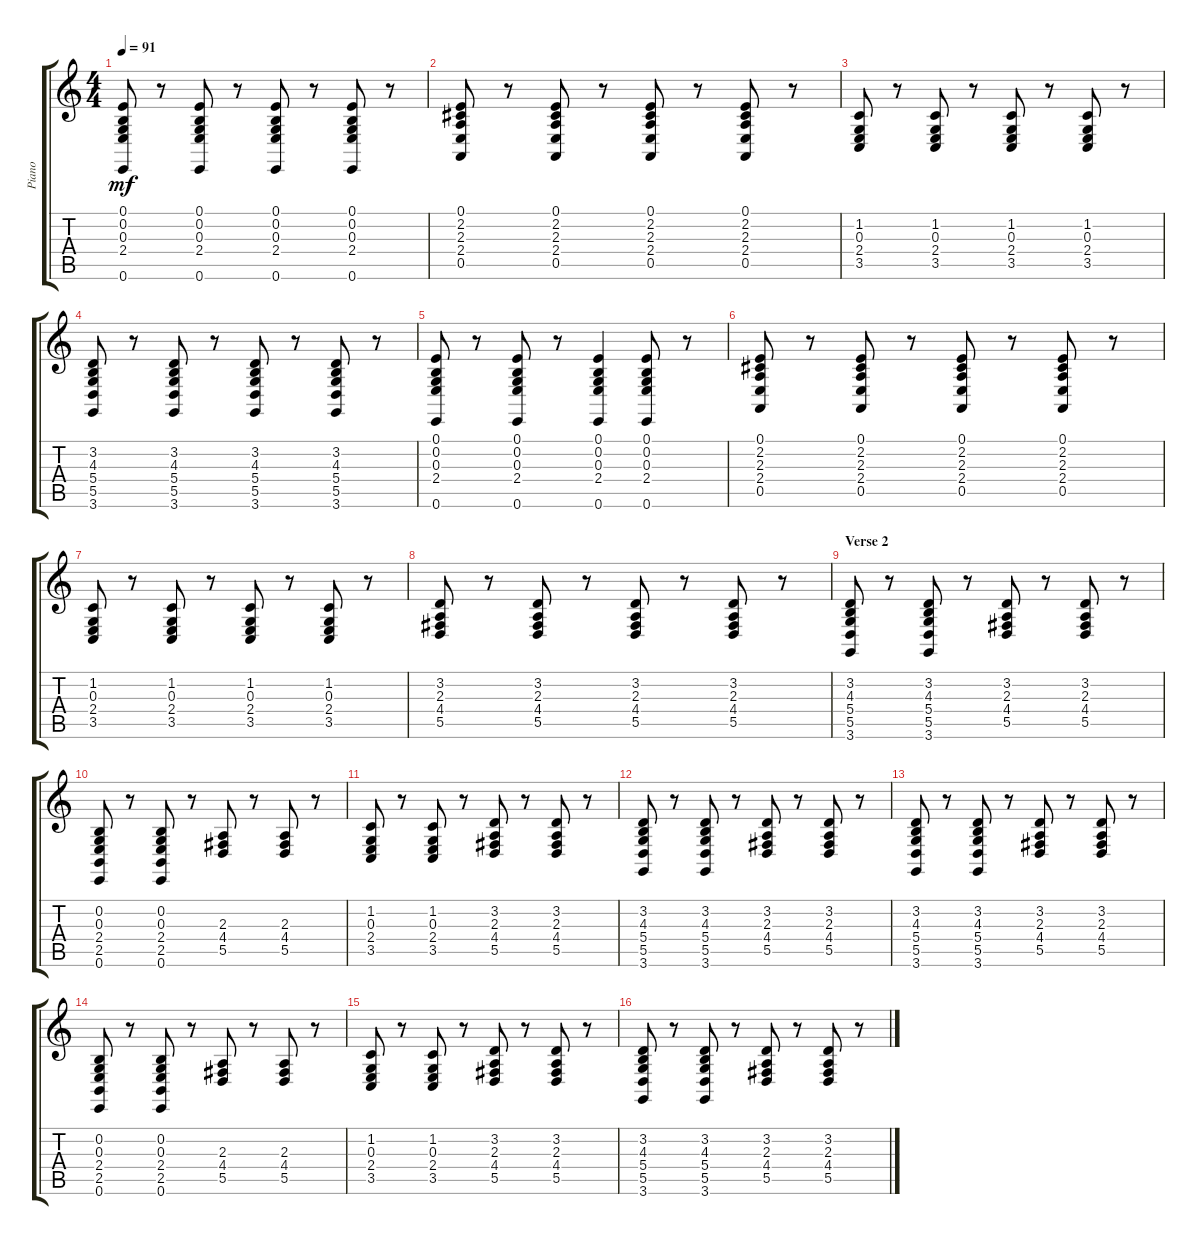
\track ("Piano" "Piano") {instrument acousticgrandpiano}
\staff {score tabs}
\tuning (E4 B3 G3 D3 A2 E2) {hide}
\ts (4 4)
\tempo 91
\clef g2
\ks c
(0.1 0.2 0.3 2.4 0.6).8{dy mf} r.8 (0.1 0.2 0.3 2.4 0.6).8 r.8 (0.1 0.2 0.3 2.4 0.6).8 r.8 (0.1 0.2 0.3 2.4 0.6).8 r.8 |
(0.1 2.2 2.3 2.4 0.5).8 r.8 (0.1 2.2 2.3 2.4 0.5).8 r.8 (0.1 2.2 2.3 2.4 0.5).8 r.8 (0.1 2.2 2.3 2.4 0.5).8 r.8 |
(1.2 0.3 2.4 3.5).8 r.8 (1.2 0.3 2.4 3.5).8 r.8 (1.2 0.3 2.4 3.5).8 r.8 (1.2 0.3 2.4 3.5).8 r.8 |
(3.2 4.3 5.4 5.5 3.6).8 r.8 (3.2 4.3 5.4 5.5 3.6).8 r.8 (3.2 4.3 5.4 5.5 3.6).8 r.8 (3.2 4.3 5.4 5.5 3.6).8 r.8 |
(0.1 0.2 0.3 2.4 0.6).8 r.8 (0.1 0.2 0.3 2.4 0.6).8 r.8 (0.1 0.2 0.3 2.4 0.6).4 (0.1 0.2 0.3 2.4 0.6).8 r.8 |
(0.1 2.2 2.3 2.4 0.5).8 r.8 (0.1 2.2 2.3 2.4 0.5).8 r.8 (0.1 2.2 2.3 2.4 0.5).8 r.8 (0.1 2.2 2.3 2.4 0.5).8 r.8 |
(1.2 0.3 2.4 3.5).8 r.8 (1.2 0.3 2.4 3.5).8 r.8 (1.2 0.3 2.4 3.5).8 r.8 (1.2 0.3 2.4 3.5).8 r.8 |
(3.2 2.3 4.4 5.5).8 r.8 (3.2 2.3 4.4 5.5).8 r.8 (3.2 2.3 4.4 5.5).8 r.8 (3.2 2.3 4.4 5.5).8 r.8 |
\section ("" "Verse 2")
(3.2 4.3 5.4 5.5 3.6).8 r.8 (3.2 4.3 5.4 5.5 3.6).8 r.8 (3.2 2.3 4.4 5.5).8 r.8 (3.2 2.3 4.4 5.5).8 r.8 |
(0.2 0.3 2.4 2.5 0.6).8 r.8 (0.2 0.3 2.4 2.5 0.6).8 r.8 (2.3 4.4 5.5).8 r.8 (2.3 4.4 5.5).8 r.8 |
(1.2 0.3 2.4 3.5).8 r.8 (1.2 0.3 2.4 3.5).8 r.8 (3.2 2.3 4.4 5.5).8 r.8 (3.2 2.3 4.4 5.5).8 r.8 |
(3.2 4.3 5.4 5.5 3.6).8 r.8 (3.2 4.3 5.4 5.5 3.6).8 r.8 (3.2 2.3 4.4 5.5).8 r.8 (3.2 2.3 4.4 5.5).8 r.8 |
(3.2 4.3 5.4 5.5 3.6).8 r.8 (3.2 4.3 5.4 5.5 3.6).8 r.8 (3.2 2.3 4.4 5.5).8 r.8 (3.2 2.3 4.4 5.5).8 r.8 |
(0.2 0.3 2.4 2.5 0.6).8 r.8 (0.2 0.3 2.4 2.5 0.6).8 r.8 (2.3 4.4 5.5).8 r.8 (2.3 4.4 5.5).8 r.8 |
(1.2 0.3 2.4 3.5).8 r.8 (1.2 0.3 2.4 3.5).8 r.8 (3.2 2.3 4.4 5.5).8 r.8 (3.2 2.3 4.4 5.5).8 r.8 |
(3.2 4.3 5.4 5.5 3.6).8 r.8 (3.2 4.3 5.4 5.5 3.6).8 r.8 (3.2 2.3 4.4 5.5).8 r.8 (3.2 2.3 4.4 5.5).8 r.8
